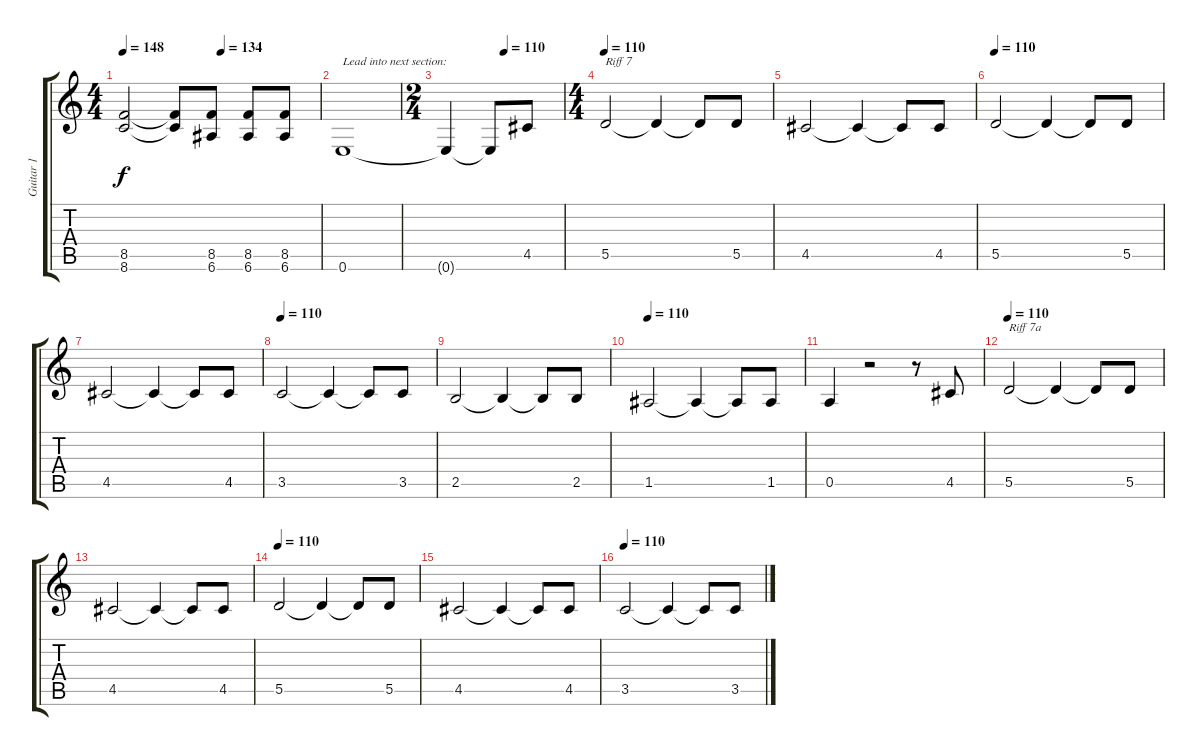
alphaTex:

\track ("Guitar 1" "Guitar 1") {instrument distortionguitar}
\staff {score tabs}
\tuning (E4 B3 G3 D3 A2 E2) {hide}
\ts (4 4)
\tempo 148
\tempo (134 0.5)
\clef g2
\ks c
(8.5{t} 8.6{t}).2{dy f} (8.5{t} 8.6{t}).8 (8.5 6.6).8 (8.5 6.6).8 (8.5 6.6).8 |
0.6.1{txt "Lead into next section:"} |
\ts (2 4)
\tempo (110 0.5)
0.6{t}.4 0.6{t}.8 4.5.8 |
\ts (4 4)
\tempo 110
5.5.2{txt "Riff 7"} 5.5{t}.4 5.5{t}.8 5.5.8 |
4.5.2 4.5{t}.4 4.5{t}.8 4.5.8 |
\tempo 110
5.5.2 5.5{t}.4 5.5{t}.8 5.5.8 |
4.5.2 4.5{t}.4 4.5{t}.8 4.5.8 |
\tempo 110
3.5.2 3.5{t}.4 3.5{t}.8 3.5.8 |
2.5.2 2.5{t}.4 2.5{t}.8 2.5.8 |
\tempo 110
1.5.2 1.5{t}.4 1.5{t}.8 1.5.8 |
0.5.4 r.2 r.8 4.5.8 |
\tempo 110
5.5.2{txt "Riff 7a"} 5.5{t}.4 5.5{t}.8 5.5.8 |
4.5.2 4.5{t}.4 4.5{t}.8 4.5.8 |
\tempo 110
5.5.2 5.5{t}.4 5.5{t}.8 5.5.8 |
4.5.2 4.5{t}.4 4.5{t}.8 4.5.8 |
\tempo 110
3.5.2 3.5{t}.4 3.5{t}.8 3.5.8
